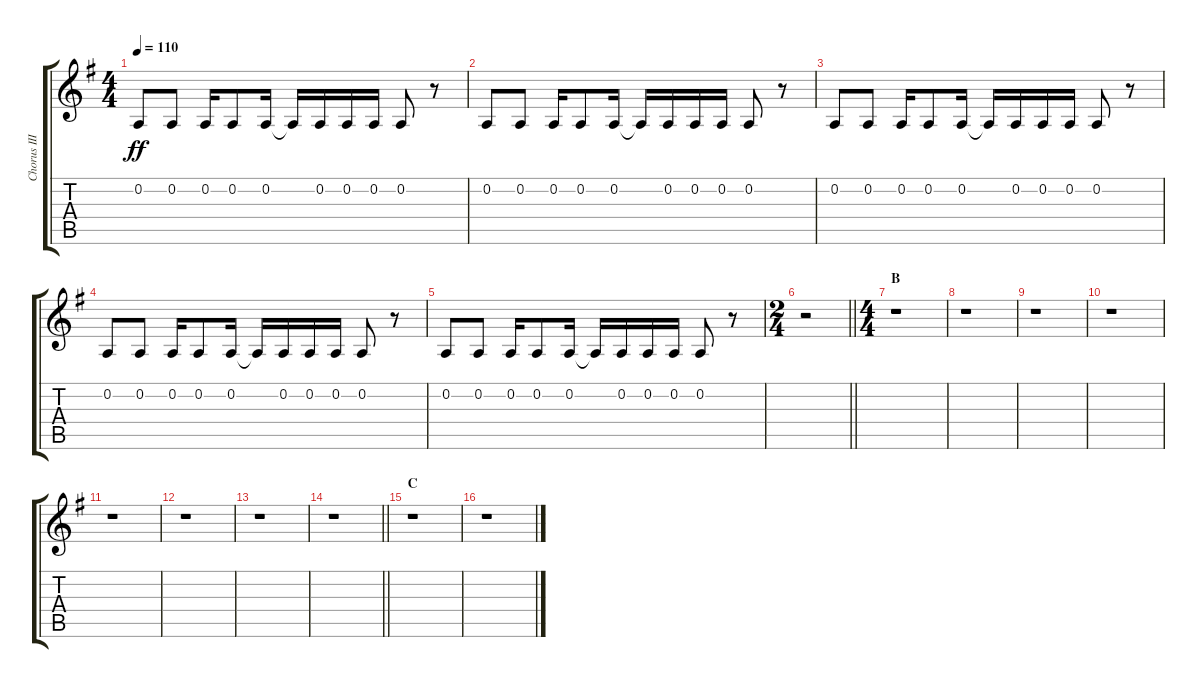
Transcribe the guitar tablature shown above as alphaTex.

\track ("Chorus III" "Chorus III") {instrument voiceoohs}
\staff {score tabs}
\tuning (D4 A3 F3 C3 G2 D2) {hide}
\ts (4 4)
\tempo 110
\clef g2
\ks g
0.2.8{dy ff} 0.2.8 0.2.16 0.2.8 0.2.16 0.2{t}.16 0.2.16 0.2.16 0.2.16 0.2.8 r.8 |
0.2.8 0.2.8 0.2.16 0.2.8 0.2.16 0.2{t}.16 0.2.16 0.2.16 0.2.16 0.2.8 r.8 |
0.2.8 0.2.8 0.2.16 0.2.8 0.2.16 0.2{t}.16 0.2.16 0.2.16 0.2.16 0.2.8 r.8 |
0.2.8 0.2.8 0.2.16 0.2.8 0.2.16 0.2{t}.16 0.2.16 0.2.16 0.2.16 0.2.8 r.8 |
0.2.8 0.2.8 0.2.16 0.2.8 0.2.16 0.2{t}.16 0.2.16 0.2.16 0.2.16 0.2.8 r.8 |
\ts (2 4)
\barLineRight lightlight
r.2 |
\ts (4 4)
\section ("" "B")
r.1 |
r.1 |
r.1 |
r.1 |
r.1 |
r.1 |
r.1 |
\barLineRight lightlight
r.1 |
\section ("" "C")
r.1 |
r.1
